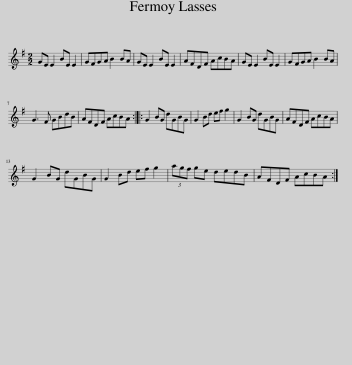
X:1
L:1/8
M:2/2
I:linebreak $
K:G
V:1 treble
V:1
 GE E2 BE E2 | GFGA B2 BA | GE E2 BE E2 | AFDF AcBA | GE E2 BE E2 | %5
 GFGA B2 BA |$ G3 F GBdB | AFDF AcBA :: G2 BG dGBG | G2 Bd ef g2 | %10
 G2 BG dGBG | AFDF AcBA |$ G2 BG dGBG | G2 Bd ef g2 | (3agf ge dedB | %15
 AFDF AcBA :| %16
